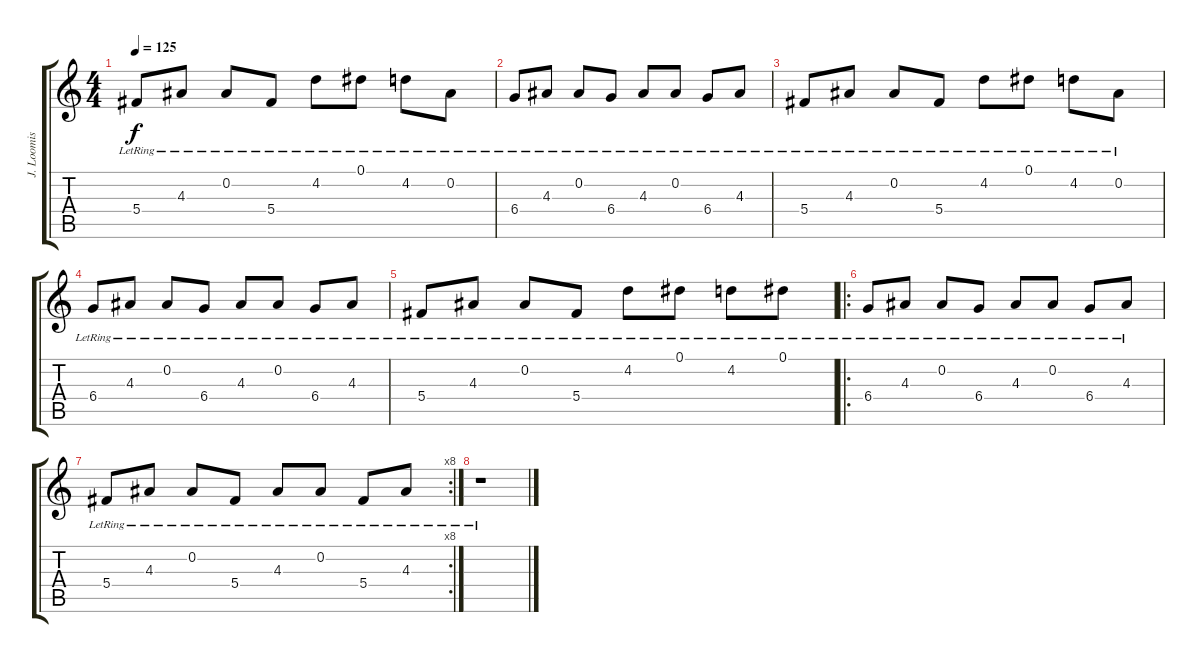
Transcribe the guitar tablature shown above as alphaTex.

\track ("J. Loomis (Acoustic)" "J. Loomis ") {instrument electricguitarclean}
\staff {score tabs}
\tuning (Eb4 Bb3 Gb3 Db3 Ab2 Eb2) {hide}
\ts (4 4)
\tempo 125
\clef g2
\ks c
5.4{lr}.8{dy f} 4.3{lr}.8 0.2{lr}.8 5.4{lr}.8 4.2{lr}.8 0.1{lr}.8 4.2{lr}.8 0.2{lr}.8 |
6.4{lr}.8 4.3{lr}.8 0.2{lr}.8 6.4{lr}.8 4.3{lr}.8 0.2{lr}.8 6.4{lr}.8 4.3{lr}.8 |
5.4{lr}.8 4.3{lr}.8 0.2{lr}.8 5.4{lr}.8 4.2{lr}.8 0.1{lr}.8 4.2{lr}.8 0.2{lr}.8 |
6.4{lr}.8 4.3{lr}.8 0.2{lr}.8 6.4{lr}.8 4.3{lr}.8 0.2{lr}.8 6.4{lr}.8 4.3{lr}.8 |
5.4{lr}.8 4.3{lr}.8 0.2{lr}.8 5.4{lr}.8 4.2{lr}.8 0.1{lr}.8 4.2{lr}.8 0.1{lr}.8 |
\ro
6.4{lr}.8 4.3{lr}.8 0.2{lr}.8 6.4{lr}.8 4.3{lr}.8 0.2{lr}.8 6.4{lr}.8 4.3{lr}.8 |
\rc 8
5.4{lr}.8 4.3{lr}.8 0.2{lr}.8 5.4{lr}.8 4.3{lr}.8 0.2{lr}.8 5.4{lr}.8 4.3{lr}.8 |
r.1
